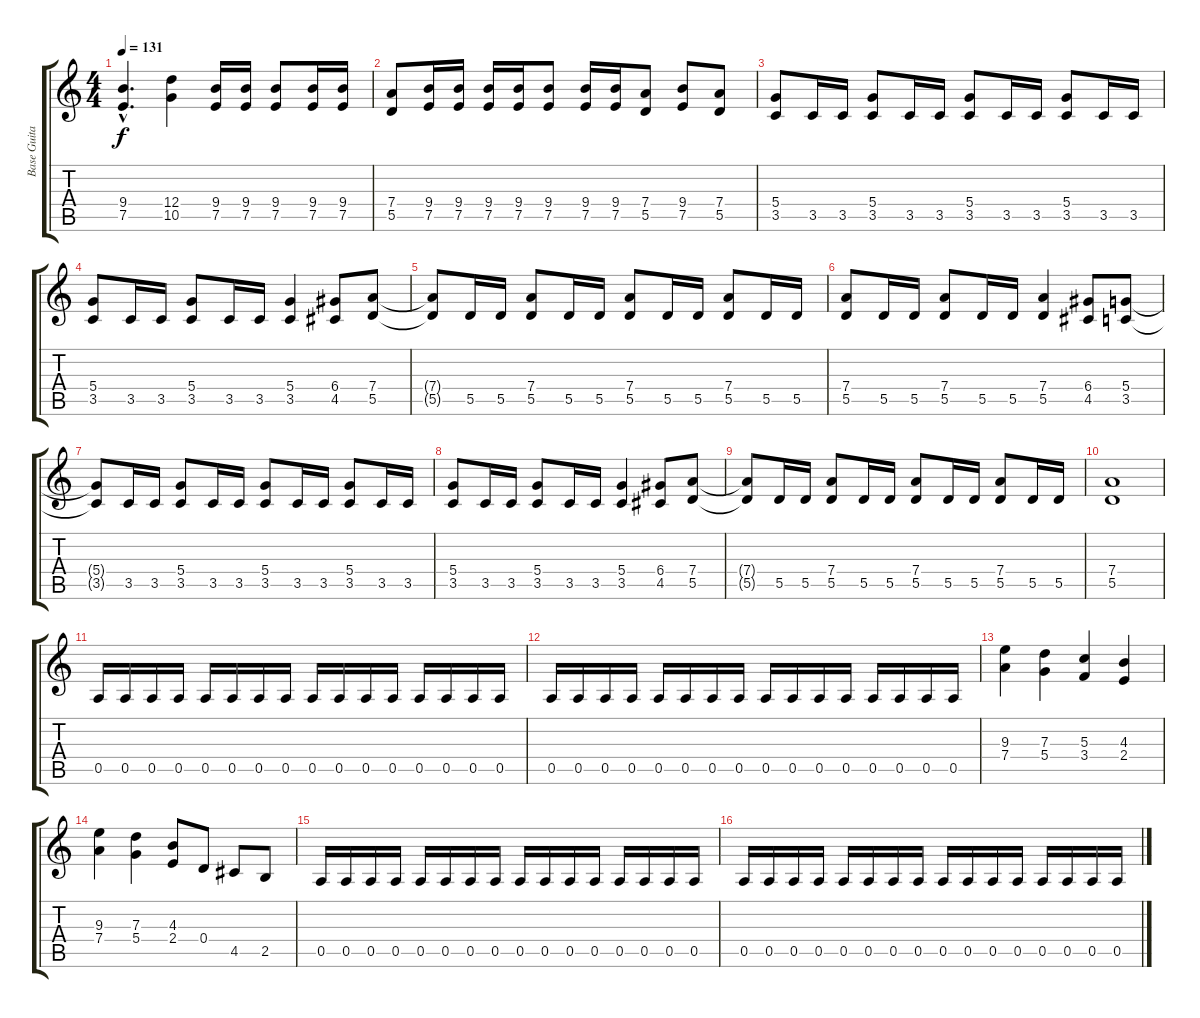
\track ("Base Guitar" "Base Guita") {instrument distortionguitar}
\staff {score tabs}
\tuning (E4 B3 G3 D3 A2 E2) {hide}
\ts (4 4)
\tempo 131
\clef g2
\ks c
(9.4{hac} 7.5{hac}).4{d dy f} (12.4 10.5).4 (9.4 7.5).16 (9.4 7.5).16 (9.4 7.5).8 (9.4 7.5).16 (9.4 7.5).16 |
(7.4 5.5).8 (9.4 7.5).16 (9.4 7.5).16 (9.4 7.5).16 (9.4 7.5).16 (9.4 7.5).8 (9.4 7.5).16 (9.4 7.5).16 (7.4 5.5).8 (9.4 7.5).8 (7.4 5.5).8 |
(5.4 3.5).8 3.5.16 3.5.16 (5.4 3.5).8 3.5.16 3.5.16 (5.4 3.5).8 3.5.16 3.5.16 (5.4 3.5).8 3.5.16 3.5.16 |
(5.4 3.5).8 3.5.16 3.5.16 (5.4 3.5).8 3.5.16 3.5.16 (5.4 3.5).4 (6.4 4.5).8 (7.4 5.5).8 |
(7.4{t} 5.5{t}).8 5.5.16 5.5.16 (7.4 5.5).8 5.5.16 5.5.16 (7.4 5.5).8 5.5.16 5.5.16 (7.4 5.5).8 5.5.16 5.5.16 |
(7.4 5.5).8 5.5.16 5.5.16 (7.4 5.5).8 5.5.16 5.5.16 (7.4 5.5).4 (6.4 4.5).8 (5.4 3.5).8 |
(5.4{t} 3.5{t}).8 3.5.16 3.5.16 (5.4 3.5).8 3.5.16 3.5.16 (5.4 3.5).8 3.5.16 3.5.16 (5.4 3.5).8 3.5.16 3.5.16 |
(5.4 3.5).8 3.5.16 3.5.16 (5.4 3.5).8 3.5.16 3.5.16 (5.4 3.5).4 (6.4 4.5).8 (7.4 5.5).8 |
(7.4{t} 5.5{t}).8 5.5.16 5.5.16 (7.4 5.5).8 5.5.16 5.5.16 (7.4 5.5).8 5.5.16 5.5.16 (7.4 5.5).8 5.5.16 5.5.16 |
(7.4 5.5).1 |
0.5.16 0.5.16 0.5.16 0.5.16 0.5.16 0.5.16 0.5.16 0.5.16 0.5.16 0.5.16 0.5.16 0.5.16 0.5.16 0.5.16 0.5.16 0.5.16 |
0.5.16 0.5.16 0.5.16 0.5.16 0.5.16 0.5.16 0.5.16 0.5.16 0.5.16 0.5.16 0.5.16 0.5.16 0.5.16 0.5.16 0.5.16 0.5.16 |
(9.3 7.4).4 (7.3 5.4).4 (5.3 3.4).4 (4.3 2.4).4 |
(9.3 7.4).4 (7.3 5.4).4 (4.3 2.4).8 0.4.8 4.5.8 2.5.8 |
0.5.16 0.5.16 0.5.16 0.5.16 0.5.16 0.5.16 0.5.16 0.5.16 0.5.16 0.5.16 0.5.16 0.5.16 0.5.16 0.5.16 0.5.16 0.5.16 |
0.5.16 0.5.16 0.5.16 0.5.16 0.5.16 0.5.16 0.5.16 0.5.16 0.5.16 0.5.16 0.5.16 0.5.16 0.5.16 0.5.16 0.5.16 0.5.16
